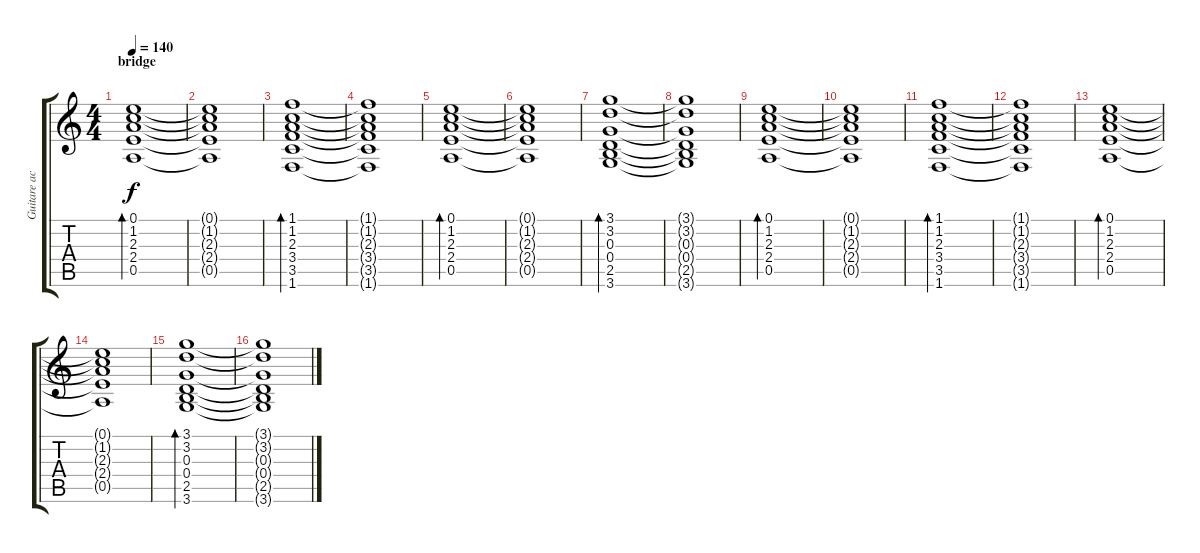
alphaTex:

\track ("Guitare acoustique" "Guitare ac") {instrument acousticguitarsteel}
\staff {score tabs}
\tuning (E4 B3 G3 D3 A2 E2) {hide}
\ts (4 4)
\section ("" "bridge")
\tempo 140
\clef g2
\ks c
(0.1 1.2 2.3 2.4 0.5).1{bd 60 dy f} |
(0.1{t} 1.2{t} 2.3{t} 2.4{t} 0.5{t}).1 |
(1.1 1.2 2.3 3.4 3.5 1.6).1{bd 60} |
(1.1{t} 1.2{t} 2.3{t} 3.4{t} 3.5{t} 1.6{t}).1 |
(0.1 1.2 2.3 2.4 0.5).1{bd 60} |
(0.1{t} 1.2{t} 2.3{t} 2.4{t} 0.5{t}).1 |
(3.1 3.2 0.3 0.4 2.5 3.6).1{bd 60} |
(3.1{t} 3.2{t} 0.3{t} 0.4{t} 2.5{t} 3.6{t}).1 |
(0.1 1.2 2.3 2.4 0.5).1{bd 60} |
(0.1{t} 1.2{t} 2.3{t} 2.4{t} 0.5{t}).1 |
(1.1 1.2 2.3 3.4 3.5 1.6).1{bd 60} |
(1.1{t} 1.2{t} 2.3{t} 3.4{t} 3.5{t} 1.6{t}).1 |
(0.1 1.2 2.3 2.4 0.5).1{bd 60} |
(0.1{t} 1.2{t} 2.3{t} 2.4{t} 0.5{t}).1 |
(3.1 3.2 0.3 0.4 2.5 3.6).1{bd 60} |
(3.1{t} 3.2{t} 0.3{t} 0.4{t} 2.5{t} 3.6{t}).1
